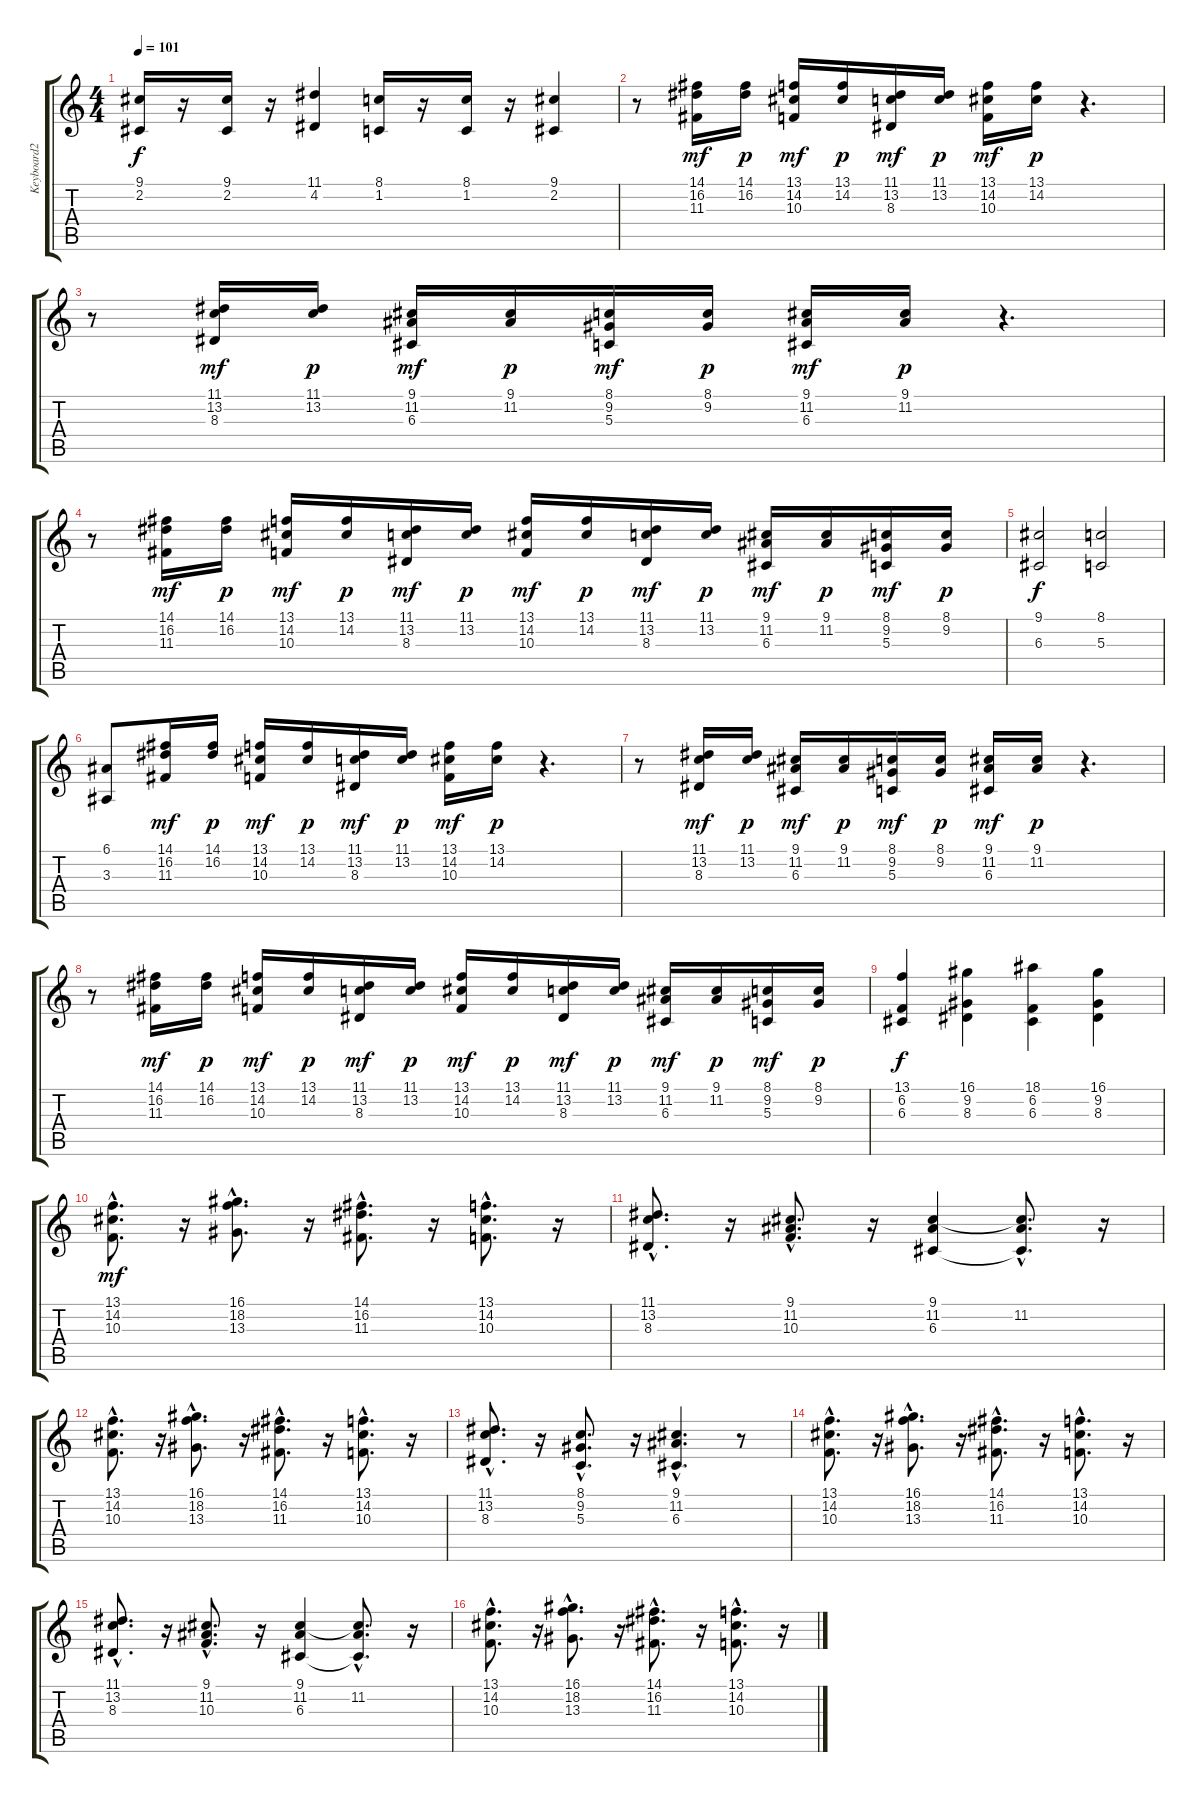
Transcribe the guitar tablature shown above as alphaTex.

\track ("Keyboard2" "Keyboard2") {instrument stringensemble1}
\staff {score tabs}
\tuning (E4 B3 G3 D3 A2 E2) {hide}
\ts (4 4)
\tempo 101
\clef g2
\ks c
(9.1 2.2).16{dy f} r.16 (9.1 2.2).16 r.16 (11.1 4.2).4 (8.1 1.2).16 r.16 (8.1 1.2).16 r.16 (9.1 2.2).4 |
r.8 (14.1 16.2 11.3).16{dy mf} (14.1 16.2).16{dy p} (13.1 14.2 10.3).16{dy mf} (13.1 14.2).16{dy p} (11.1 13.2 8.3).16{dy mf} (11.1 13.2).16{dy p} (13.1 14.2 10.3).16{dy mf} (13.1 14.2).16{dy p} r.4{d} |
r.8 (11.1 13.2 8.3).16{dy mf} (11.1 13.2).16{dy p} (9.1 11.2 6.3).16{dy mf} (9.1 11.2).16{dy p} (8.1 9.2 5.3).16{dy mf} (8.1 9.2).16{dy p} (9.1 11.2 6.3).16{dy mf} (9.1 11.2).16{dy p} r.4{d} |
r.8 (14.1 16.2 11.3).16{dy mf} (14.1 16.2).16{dy p} (13.1 14.2 10.3).16{dy mf} (13.1 14.2).16{dy p} (11.1 13.2 8.3).16{dy mf} (11.1 13.2).16{dy p} (13.1 14.2 10.3).16{dy mf} (13.1 14.2).16{dy p} (11.1 13.2 8.3).16{dy mf} (11.1 13.2).16{dy p} (9.1 11.2 6.3).16{dy mf} (9.1 11.2).16{dy p} (8.1 9.2 5.3).16{dy mf} (8.1 9.2).16{dy p} |
(9.1 6.3).2{dy f} (8.1 5.3).2 |
(6.1 3.3).8 (14.1 16.2 11.3).16{dy mf} (14.1 16.2).16{dy p} (13.1 14.2 10.3).16{dy mf} (13.1 14.2).16{dy p} (11.1 13.2 8.3).16{dy mf} (11.1 13.2).16{dy p} (13.1 14.2 10.3).16{dy mf} (13.1 14.2).16{dy p} r.4{d} |
r.8 (11.1 13.2 8.3).16{dy mf} (11.1 13.2).16{dy p} (9.1 11.2 6.3).16{dy mf} (9.1 11.2).16{dy p} (8.1 9.2 5.3).16{dy mf} (8.1 9.2).16{dy p} (9.1 11.2 6.3).16{dy mf} (9.1 11.2).16{dy p} r.4{d} |
r.8 (14.1 16.2 11.3).16{dy mf} (14.1 16.2).16{dy p} (13.1 14.2 10.3).16{dy mf} (13.1 14.2).16{dy p} (11.1 13.2 8.3).16{dy mf} (11.1 13.2).16{dy p} (13.1 14.2 10.3).16{dy mf} (13.1 14.2).16{dy p} (11.1 13.2 8.3).16{dy mf} (11.1 13.2).16{dy p} (9.1 11.2 6.3).16{dy mf} (9.1 11.2).16{dy p} (8.1 9.2 5.3).16{dy mf} (8.1 9.2).16{dy p} |
(13.1 6.2 6.3).4{dy f} (16.1 9.2 8.3).4 (18.1 6.2 6.3).4 (16.1 9.2 8.3).4 |
(13.1{hac} 14.2{hac} 10.3{hac}).8{d dy mf} r.16 (16.1{hac} 18.2{hac} 13.3{hac}).8{d} r.16 (14.1{hac} 16.2{hac} 11.3{hac}).8{d} r.16 (13.1{hac} 14.2{hac} 10.3{hac}).8{d} r.16 |
(11.1{hac} 13.2{hac} 8.3{hac}).8{d} r.16 (9.1{hac} 11.2{hac} 10.3{hac}).8{d} r.16 (9.1 11.2 6.3).4 (9.1{hac t} 11.2{hac} 6.3{hac t}).8{d} r.16 |
(13.1{hac} 14.2{hac} 10.3{hac}).8{d} r.16 (16.1{hac} 18.2{hac} 13.3{hac}).8{d} r.16 (14.1{hac} 16.2{hac} 11.3{hac}).8{d} r.16 (13.1{hac} 14.2{hac} 10.3{hac}).8{d} r.16 |
(11.1{hac} 13.2{hac} 8.3{hac}).8{d} r.16 (8.1{hac} 9.2{hac} 5.3{hac}).8{d} r.16 (9.1{hac} 11.2{hac} 6.3{hac}).4{d} r.8 |
(13.1{hac} 14.2{hac} 10.3{hac}).8{d} r.16 (16.1{hac} 18.2{hac} 13.3{hac}).8{d} r.16 (14.1{hac} 16.2{hac} 11.3{hac}).8{d} r.16 (13.1{hac} 14.2{hac} 10.3{hac}).8{d} r.16 |
(11.1{hac} 13.2{hac} 8.3{hac}).8{d} r.16 (9.1{hac} 11.2{hac} 10.3{hac}).8{d} r.16 (9.1 11.2 6.3).4 (9.1{hac t} 11.2{hac} 6.3{hac t}).8{d} r.16 |
(13.1{hac} 14.2{hac} 10.3{hac}).8{d} r.16 (16.1{hac} 18.2{hac} 13.3{hac}).8{d} r.16 (14.1{hac} 16.2{hac} 11.3{hac}).8{d} r.16 (13.1{hac} 14.2{hac} 10.3{hac}).8{d} r.16
